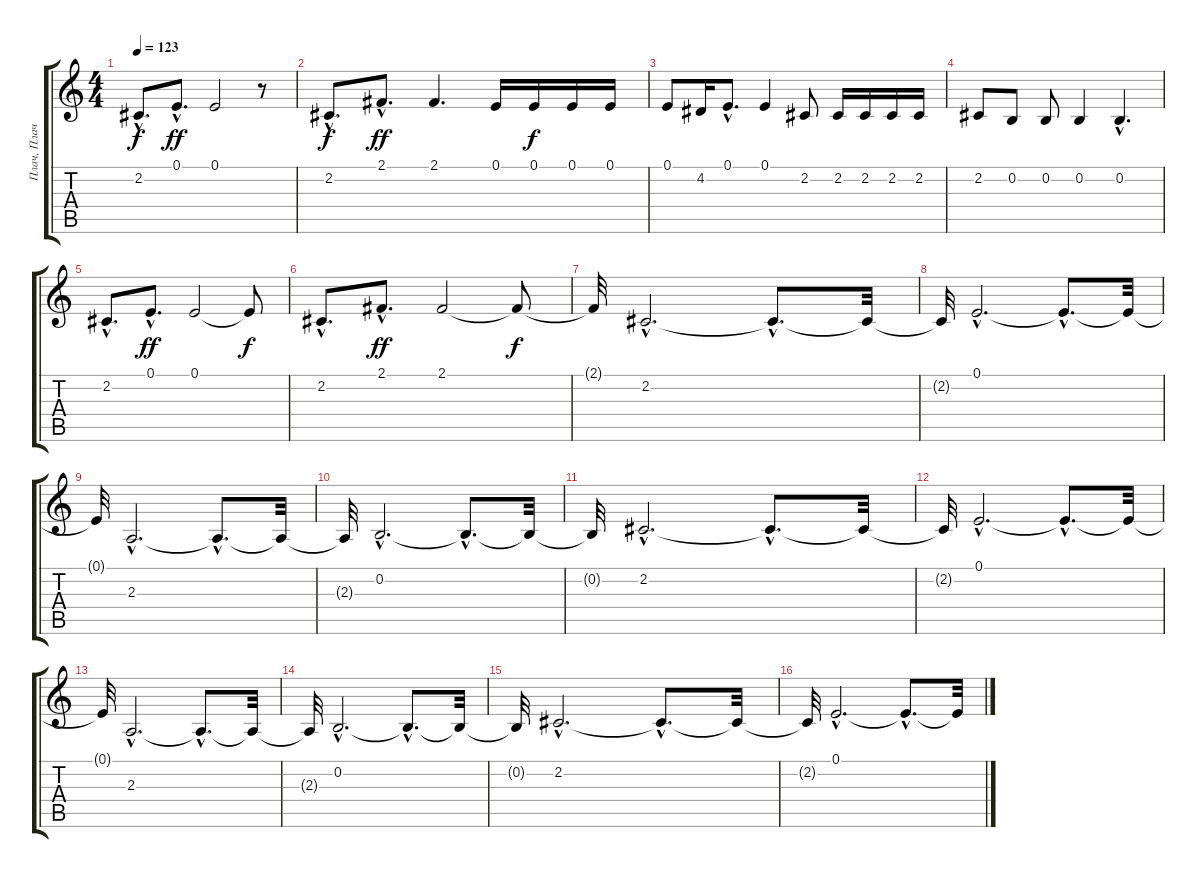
\track ("Плач, Плач, танцуй, танцуй" "Плач, Плач") {instrument synthvoice}
\staff {score tabs}
\tuning (E4 B3 G3 D3 A2 E2) {hide}
\ts (4 4)
\tempo 123
\clef g2
\ks c
2.2{hac}.8{d dy f} 0.1{hac}.8{d dy ff} 0.1.2 r.8 |
2.2{hac}.8{d dy f} 2.1{hac}.8{d dy ff} 2.1.4{d} 0.1.16 0.1.16{dy f} 0.1.16 0.1.16 |
0.1.8 4.2.16 0.1{hac}.8{d} 0.1.4 2.2.8 2.2.16 2.2.16 2.2.16 2.2.16 |
2.2.8 0.2.8 0.2.8 0.2.4 0.2{hac}.4{d} |
2.2{hac}.8{d} 0.1{hac}.8{d dy ff} 0.1.2 0.1{t}.8{dy f} |
2.2{hac}.8{d} 2.1{hac}.8{d dy ff} 2.1.2 2.1{t}.8{dy f} |
2.1{t}.32 2.2{hac}.2{d} 2.2{hac t}.8{d} 2.2{t}.32 |
2.2{t}.32 0.1{hac}.2{d} 0.1{hac t}.8{d} 0.1{t}.32 |
0.1{t}.32 2.3{hac}.2{d} 2.3{hac t}.8{d} 2.3{t}.32 |
2.3{t}.32 0.2{hac}.2{d} 0.2{hac t}.8{d} 0.2{t}.32 |
0.2{t}.32 2.2{hac}.2{d} 2.2{hac t}.8{d} 2.2{t}.32 |
2.2{t}.32 0.1{hac}.2{d} 0.1{hac t}.8{d} 0.1{t}.32 |
0.1{t}.32 2.3{hac}.2{d} 2.3{hac t}.8{d} 2.3{t}.32 |
2.3{t}.32 0.2{hac}.2{d} 0.2{hac t}.8{d} 0.2{t}.32 |
0.2{t}.32 2.2{hac}.2{d} 2.2{hac t}.8{d} 2.2{t}.32 |
2.2{t}.32 0.1{hac}.2{d} 0.1{hac t}.8{d} 0.1{t}.32
